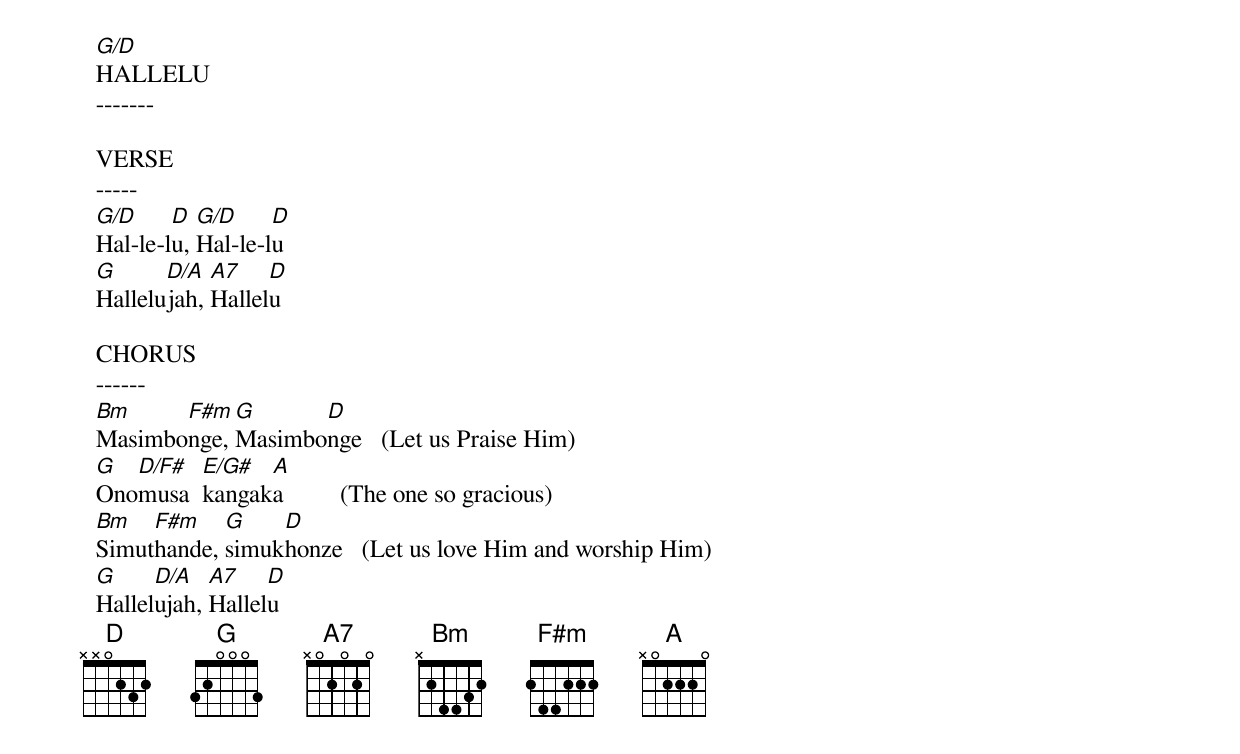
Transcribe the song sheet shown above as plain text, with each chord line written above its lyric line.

  G/D
  HALLELU
  -------

  VERSE
  -----
  G/D     D  G/D     D
  Hal-le-lu, Hal-le-lu
  G      D/A  A7    D
  Hallelujah, Hallelu

  CHORUS
  ------
  Bm     F#m  G      D
  Masimbonge, Masimbonge   (Let us Praise Him)
  G  D/F#  E/G#  A
  Onomusa  kangaka         (The one so gracious)
  Bm   F#m    G    D
  Simuthande, simukhonze   (Let us love Him and worship Him)
  G     D/A   A7    D
  Hallelujah, Hallelu
